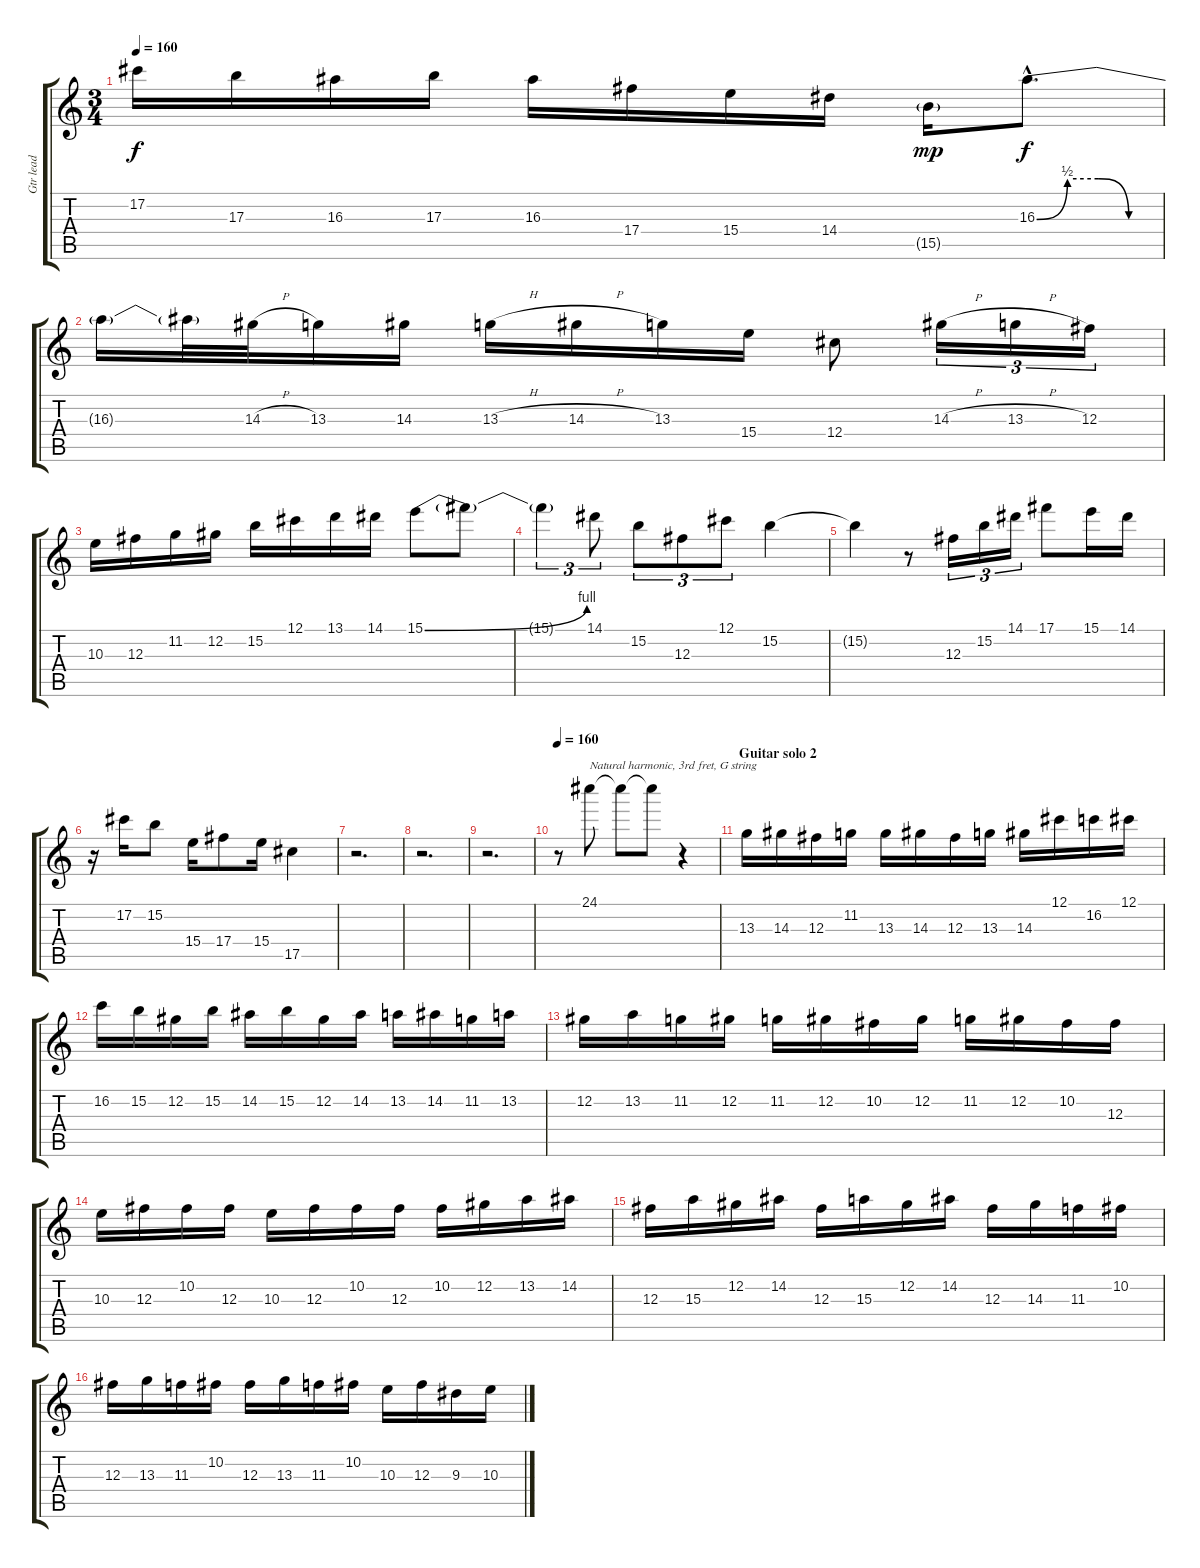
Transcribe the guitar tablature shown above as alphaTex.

\track ("Gtr lead" "Gtr lead") {instrument overdrivenguitar}
\staff {score tabs}
\tuning (Db4 Ab3 Gb3 Db3 Ab2 Db2) {hide}
\ts (3 4)
\tempo 160
\clef g2
\ks c
17.2.16{dy f} 17.3.16 16.3.16 17.3.16 16.3.16 17.4.16 15.4.16 14.4.16 15.5{g}.16{dy mp} 16.3{be (custom 0 0 15 2 30 2 45 0 60 0) hac}.8{d dy f} |
16.3{t}.16 16.3{t}.32 14.3{h}.32 13.3.16 14.3.16 13.3{h}.16 14.3{h}.16 13.3.16 15.4.16 12.4.8 14.3{h}.16{tu (3 2)} 13.3{h}.16{tu (3 2)} 12.3.16{tu (3 2)} |
10.3.16 12.3.16 11.2.16 12.2.16 15.2.16 12.1.16 13.1.16 14.1.16 15.1{be (bend 0 0 60 4)}.8 15.1{t}.8 |
15.1{t}.4{tu (3 2)} 14.1.8{tu (3 2)} 15.2.8{tu (3 2)} 12.3.8{tu (3 2)} 12.1.8{tu (3 2)} 15.2.4 |
15.2{t}.4 r.8 12.3.16{tu (3 2)} 15.2.16{tu (3 2)} 14.1.16{tu (3 2)} 17.1.8 15.1.16 14.1.16 |
r.16 17.2.16 15.2.8 15.4.16 17.4.8 15.4.16 17.5.4 |
r.2{d} |
r.2{d} |
r.2{d} |
\tempo 160
r.8{volume 16} 24.1.8{txt "Natural harmonic, 3rd fret, G string"} 24.1{t}.8 24.1{t}.8 r.4 |
\section ("" "Guitar solo 2")
13.3.16 14.3.16 12.3.16 11.2.16 13.3.16 14.3.16 12.3.16 13.3.16 14.3.16 12.1.16 16.2.16 12.1.16 |
16.2.16 15.2.16 12.2.16 15.2.16 14.2.16 15.2.16 12.2.16 14.2.16 13.2.16 14.2.16 11.2.16 13.2.16 |
12.2.16 13.2.16 11.2.16 12.2.16 11.2.16 12.2.16 10.2.16 12.2.16 11.2.16 12.2.16 10.2.16 12.3.16 |
10.3.16 12.3.16 10.2.16 12.3.16 10.3.16 12.3.16 10.2.16 12.3.16 10.2.16 12.2.16 13.2.16 14.2.16 |
12.3.16 15.3.16 12.2.16 14.2.16 12.3.16 15.3.16 12.2.16 14.2.16 12.3.16 14.3.16 11.3.16 10.2.16 |
12.3.16 13.3.16 11.3.16 10.2.16 12.3.16 13.3.16 11.3.16 10.2.16 10.3.16 12.3.16 9.3.16 10.3.16
